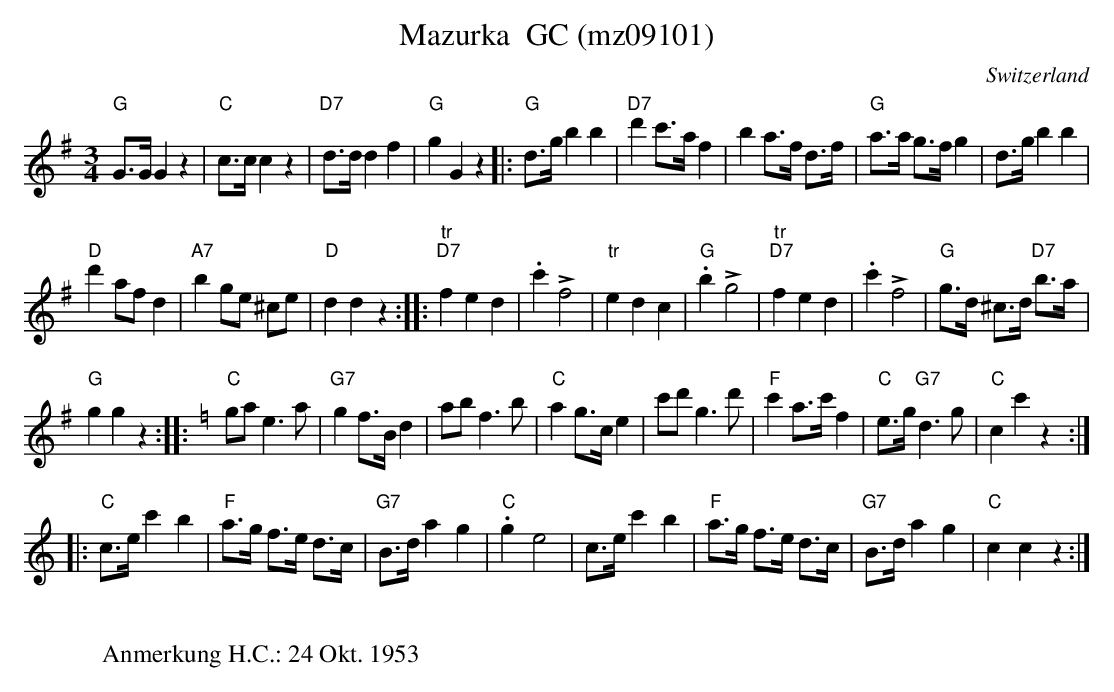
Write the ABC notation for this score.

X:1
T:Mazurka  GC (mz09101)
M:3/4
L:1/8
O:Switzerland
K:G major
"G"G>GG2z2 | "C"c>cc2 z2 | "D7"d>dd2f2 | "G"g2G2z2 |: "G"d>gb2b2 | "D7"d'2c'>af2 | b2a>f d>f | "G"a>a g>f g2 | d>gb2b2 |
"D"d'2afd2 | "A7"b2ge ^ce | "D"d2d2z2 :: "tr""D7"f2e2d2 | .c'2!>!f4  | "tr"e2d2c2 | "G".b2!>!g4 | "tr""D7"f2e2d2 |   .c'2!>!f4 | "G"g>d ^c>d "D7"b>a |
"G"g2g2z2 :: [K:C] "C"ga e3a | "G7"g2f>Bd2 | abf3b | "C"a2g>ce2 | c'd'g3d' | "F"c'2a>c'f2 | "C"e>g"G7"d3g | "C"c2c'2z2 ::
"C"c>ec'2b2 | "F"a>g f>e d>c | "G7"B>d a2g2 | "C".g2e4 | c>ec'2b2 | "F"a>g f>e d>c | "G7"B>da2g2 | "C"c2c2z2 :|
W:
W:Anmerkung H.C.: 24 Okt. 1953 % just one week before coming along
